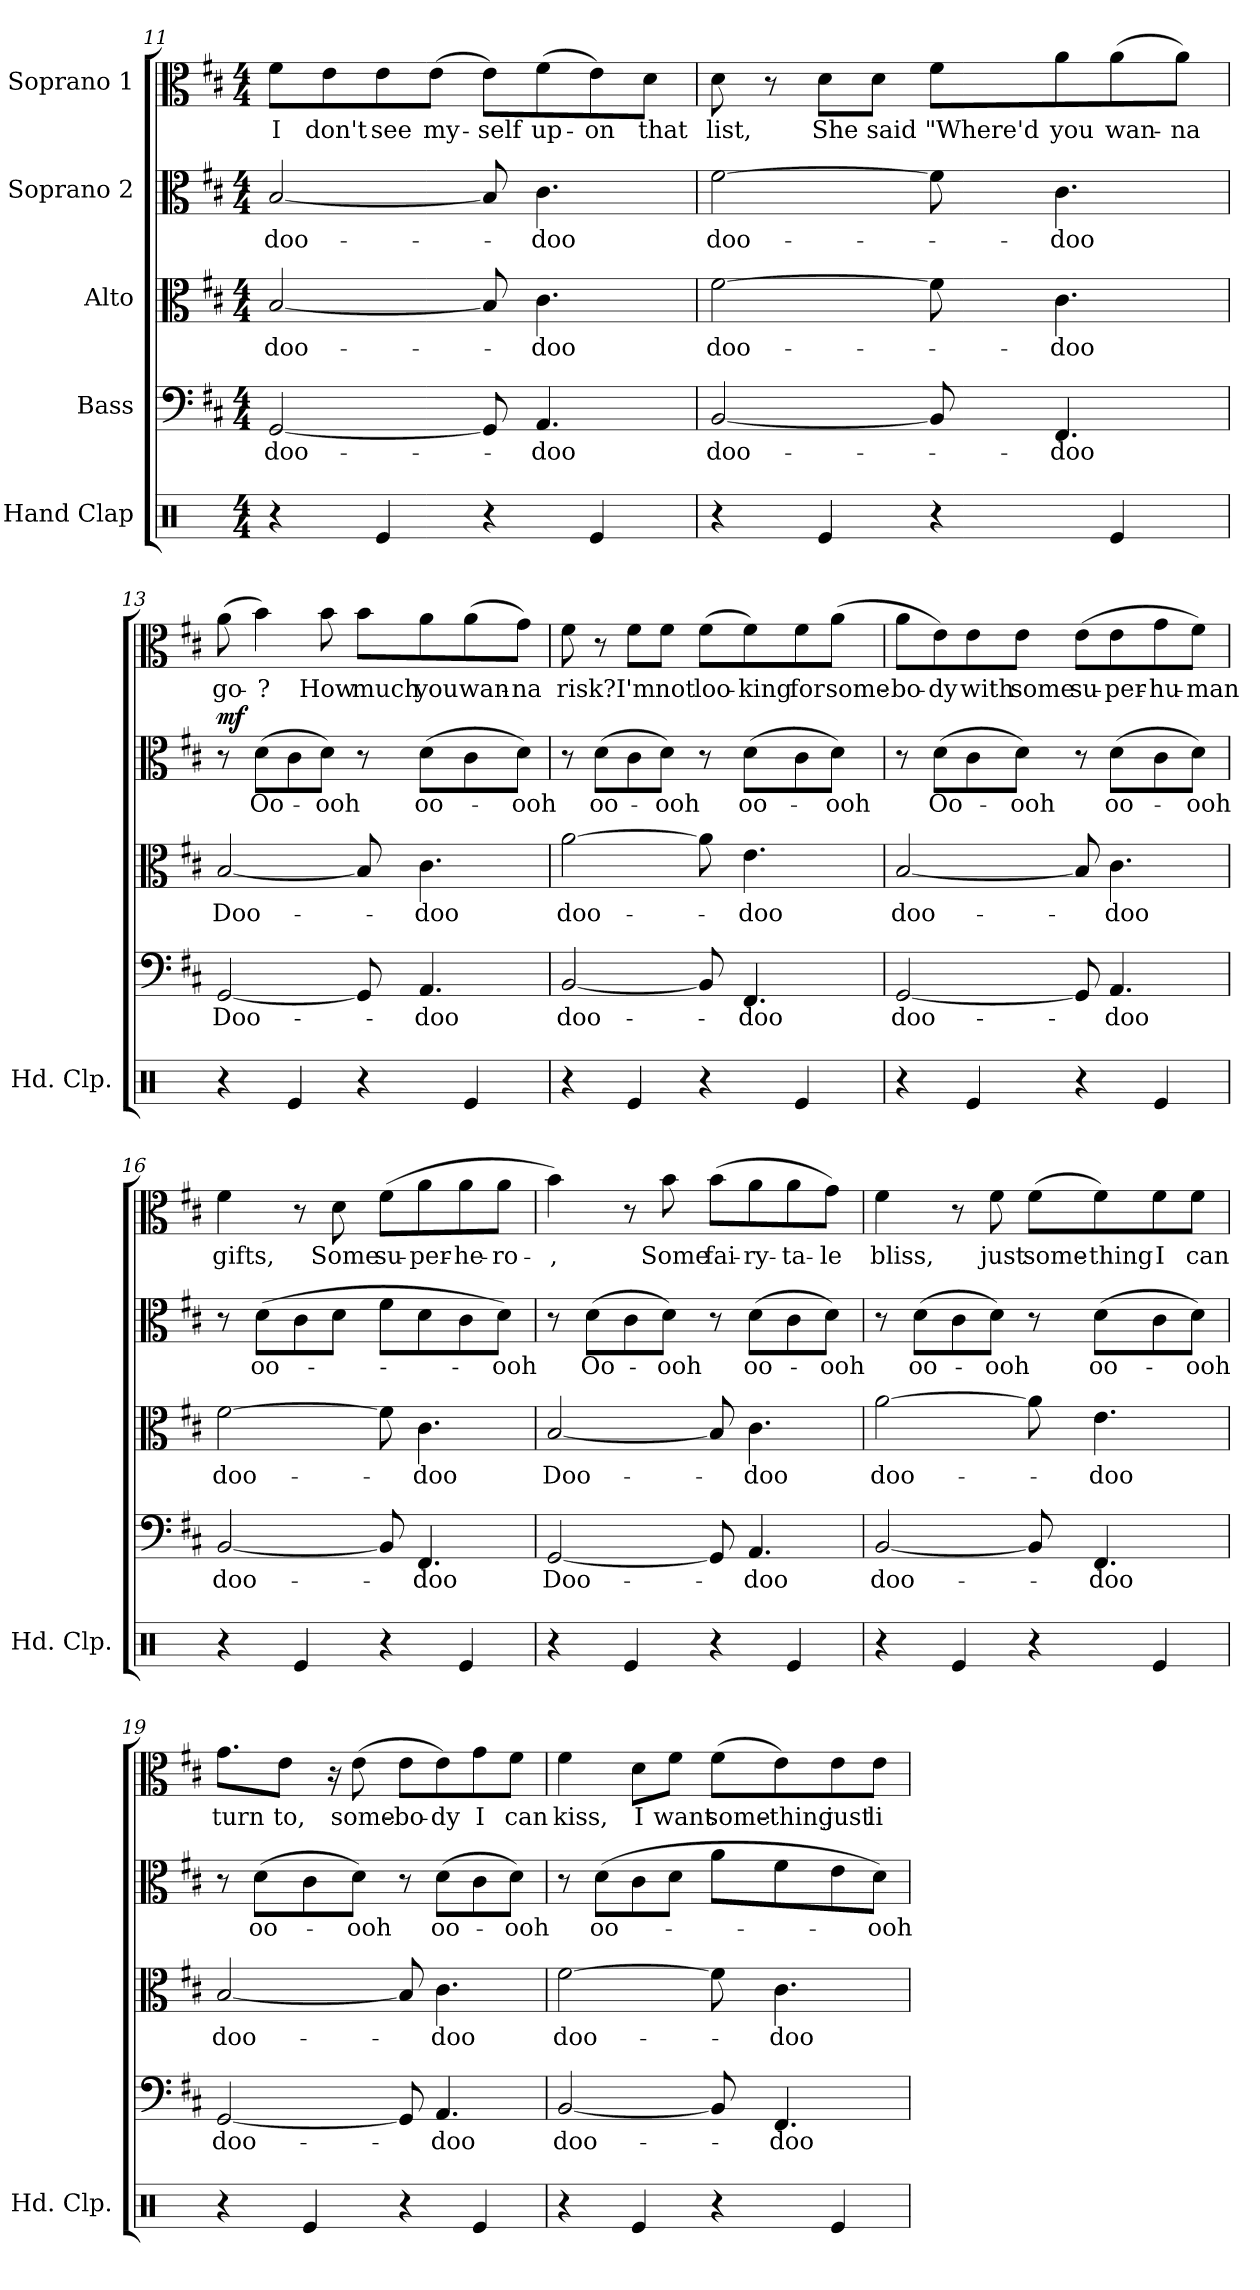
**kern	**kern	**text	**kern	**text	**kern	**text	**dynam	**kern	**text
*part5	*part4	*part4	*part3	*part3	*part2	*part2	*part2	*part1	*part1
*staff5	*staff4	*staff4	*staff3	*staff3	*staff2	*staff2	*staff2	*staff1	*staff1
*I"Hand Clap	*I"Bass	*	*I"Alto	*	*I"Soprano 2	*	*	*I"Soprano 1	*
*I'Hd. Clp.	*	*	*	*	*	*	*	*	*
*clefX	*clefF4	*	*clefC3	*	*clefC3	*	*	*clefC3	*
*k[]	*k[f#c#]	*	*k[f#c#]	*	*k[f#c#]	*	*	*k[f#c#]	*
*M4/4	*M4/4	*	*M4/4	*	*M4/4	*	*	*M4/4	*
=11	=11	=11	=11	=11	=11	=11	=11	=11	=11
!	!	!LO:LY:b	!	!LO:LY:b	!	!LO:LY:b	!	!	!LO:LY:b
4r	[2GG/	doo-	[2B/	doo-	[2B/	doo-	.	8f#\L	I
!	!	!	!	!	!	!	!	!	!LO:LY:b
.	.	.	.	.	.	.	.	8e\	don't
!	!	!	!	!	!	!	!	!	!LO:LY:b
4Re/	.	.	.	.	.	.	.	8e\	see
!	!	!	!	!	!	!	!	!	!LO:LY:b
.	.	.	.	.	.	.	.	(>8e\J	my-
!	!	!	!	!	!	!	!	!	!LO:LY:b
4r	8GG/]	.	8B/]	.	8B/]	.	.	8e\L)	-self
!	!	!LO:LY:b	!	!LO:LY:b	!	!LO:LY:b	!	!	!LO:LY:b
.	4.AA/	doo	4.c#\	doo	4.c#\	doo	.	(>8f#\	up-
!	!	!	!	!	!	!	!	!	!LO:LY:b
4Re/	.	.	.	.	.	.	.	8e\)	-on
!	!	!	!	!	!	!	!	!	!LO:LY:b
.	.	.	.	.	.	.	.	8d\J	that
!!LO:LB:g=z
=12	=12	=12	=12	=12	=12	=12	=12	=12	=12
!	!	!LO:LY:b	!	!LO:LY:b	!	!LO:LY:b	!	!	!LO:LY:b
4r	[2BB/	doo-	[2f#\	doo-	[2f#\	doo-	.	8d\	list,
.	.	.	.	.	.	.	.	8r	.
!	!	!	!	!	!	!	!	!	!LO:LY:b
4Re/	.	.	.	.	.	.	.	8d\L	She
!	!	!	!	!	!	!	!	!	!LO:LY:b
.	.	.	.	.	.	.	.	8d\J	said
!	!	!	!	!	!	!	!	!	!LO:LY:b
4r	8BB/]	.	8f#\]	.	8f#\]	.	.	8f#\L	"Where'd
!	!	!LO:LY:b	!	!LO:LY:b	!	!LO:LY:b	!	!	!LO:LY:b
.	4.FF#/	doo	4.c#\	doo	4.c#\	doo	.	8a\	you
!	!	!	!	!	!	!	!	!	!LO:LY:b
4Re/	.	.	.	.	.	.	.	(>8a\	wan-
!	!	!	!	!	!	!	!	!	!LO:LY:b
.	.	.	.	.	.	.	.	8a\J)	-na
=13	=13	=13	=13	=13	=13	=13	=13	=13	=13
!	!	!LO:LY:b	!	!LO:LY:b	!	!	!LO:DY:b	!	!LO:LY:b
4r	[2GG/	Doo-	[2B/	Doo-	8r	.	mf	(>8a\	go-
!	!	!	!	!	!	!LO:LY:b	!	!	!LO:LY:b
.	.	.	.	.	(>8d\L	Oo-	.	4b\)	-?
4Re/	.	.	.	.	8c#\	.	.	.	.
!	!	!	!	!	!	!LO:LY:b	!	!	!LO:LY:b
.	.	.	.	.	8d\J)	-ooh	.	8b\	How
!	!	!	!	!	!	!	!	!	!LO:LY:b
4r	8GG/]	.	8B/]	.	8r	.	.	8b\L	much
!	!	!LO:LY:b	!	!LO:LY:b	!	!LO:LY:b	!	!	!LO:LY:b
.	4.AA/	doo	4.c#\	doo	(>8d\L	oo-	.	8a\	you
!	!	!	!	!	!	!	!	!	!LO:LY:b
4Re/	.	.	.	.	8c#\	.	.	(>8a\	wan-
!	!	!	!	!	!	!LO:LY:b	!	!	!LO:LY:b
.	.	.	.	.	8d\J)	-ooh	.	8g\J)	-na
!!LO:PB:g=z
=14	=14	=14	=14	=14	=14	=14	=14	=14	=14
!	!	!LO:LY:b	!	!LO:LY:b	!	!	!	!	!LO:LY:b
4r	[2BB/	doo-	[2a\	doo-	8r	.	.	8f#\	risk?
!	!	!	!	!	!	!LO:LY:b	!	!	!
.	.	.	.	.	(>8d\L	oo-	.	8r	.
!	!	!	!	!	!	!	!	!	!LO:LY:b
4Re/	.	.	.	.	8c#\	.	.	8f#\L	I'm
!	!	!	!	!	!	!LO:LY:b	!	!	!LO:LY:b
.	.	.	.	.	8d\J)	-ooh	.	8f#\J	not
!	!	!	!	!	!	!	!	!	!LO:LY:b
4r	8BB/]	.	8a\]	.	8r	.	.	(>8f#\L	loo-
!	!	!LO:LY:b	!	!LO:LY:b	!	!LO:LY:b	!	!	!LO:LY:b
.	4.FF#/	doo	4.e\	doo	(>8d\L	oo-	.	8f#\)	-king
!	!	!	!	!	!	!	!	!	!LO:LY:b
4Re/	.	.	.	.	8c#\	.	.	8f#\	for
!	!	!	!	!	!	!LO:LY:b	!	!	!LO:LY:b
.	.	.	.	.	8d\J)	-ooh	.	(>8a\J	some-
=15	=15	=15	=15	=15	=15	=15	=15	=15	=15
!	!	!LO:LY:b	!	!LO:LY:b	!	!	!	!	!LO:LY:b
4r	[2GG/	doo-	[2B/	doo-	8r	.	.	8a\L	-bo-
!	!	!	!	!	!	!LO:LY:b	!	!	!LO:LY:b
.	.	.	.	.	(>8d\L	Oo-	.	8e\)	-dy
!	!	!	!	!	!	!	!	!	!LO:LY:b
4Re/	.	.	.	.	8c#\	.	.	8e\	with
!	!	!	!	!	!	!LO:LY:b	!	!	!LO:LY:b
.	.	.	.	.	8d\J)	-ooh	.	8e\J	some
!	!	!	!	!	!	!	!	!	!LO:LY:b
4r	8GG/]	.	8B/]	.	8r	.	.	(>8e\L	su-
!	!	!LO:LY:b	!	!LO:LY:b	!	!LO:LY:b	!	!	!LO:LY:b
.	4.AA/	doo	4.c#\	doo	(>8d\L	oo-	.	8e\	-per-
!	!	!	!	!	!	!	!	!	!LO:LY:b
4Re/	.	.	.	.	8c#\	.	.	8g\	-hu-
!	!	!	!	!	!	!LO:LY:b	!	!	!LO:LY:b
.	.	.	.	.	8d\J)	-ooh	.	8f#\J)	-man
=16	=16	=16	=16	=16	=16	=16	=16	=16	=16
!	!	!LO:LY:b	!	!LO:LY:b	!	!	!	!	!LO:LY:b
4r	[2BB/	doo-	[2f#\	doo-	8r	.	.	4f#\	gifts,
!	!	!	!	!	!	!LO:LY:b	!	!	!
.	.	.	.	.	(>8d\L	oo-	.	.	.
4Re/	.	.	.	.	8c#\	.	.	8r	.
!	!	!	!	!	!	!	!	!	!LO:LY:b
.	.	.	.	.	8d\J	.	.	8d\	Some
!	!	!	!	!	!	!	!	!	!LO:LY:b
4r	8BB/]	.	8f#\]	.	8f#\L	.	.	(>8f#\L	su-
!	!	!LO:LY:b	!	!LO:LY:b	!	!	!	!	!LO:LY:b
.	4.FF#/	doo	4.c#\	doo	8d\	.	.	8a\	-per-
!	!	!	!	!	!	!	!	!	!LO:LY:b
4Re/	.	.	.	.	8c#\	.	.	8a\	-he-
!	!	!	!	!	!	!LO:LY:b	!	!	!LO:LY:b
.	.	.	.	.	8d\J)	-ooh	.	8a\J	-ro-
!!LO:LB:g=z
=17	=17	=17	=17	=17	=17	=17	=17	=17	=17
!	!	!LO:LY:b	!	!LO:LY:b	!	!	!	!	!LO:LY:b
4r	[2GG/	Doo-	[2B/	Doo-	8r	.	.	4b\)	-,
!	!	!	!	!	!	!LO:LY:b	!	!	!
.	.	.	.	.	(>8d\L	Oo-	.	.	.
4Re/	.	.	.	.	8c#\	.	.	8r	.
!	!	!	!	!	!	!LO:LY:b	!	!	!LO:LY:b
.	.	.	.	.	8d\J)	ooh	.	8b\	Some
!	!	!	!	!	!	!	!	!	!LO:LY:b
4r	8GG/]	.	8B/]	.	8r	.	.	(>8b\L	fai-
!	!	!LO:LY:b	!	!LO:LY:b	!	!LO:LY:b	!	!	!LO:LY:b
.	4.AA/	doo	4.c#\	doo	(>8d\L	oo-	.	8a\	-ry-
!	!	!	!	!	!	!	!	!	!LO:LY:b
4Re/	.	.	.	.	8c#\	.	.	8a\	-ta-
!	!	!	!	!	!	!LO:LY:b	!	!	!LO:LY:b
.	.	.	.	.	8d\J)	ooh	.	8g\J)	-le
=18	=18	=18	=18	=18	=18	=18	=18	=18	=18
!	!	!LO:LY:b	!	!LO:LY:b	!	!	!	!	!LO:LY:b
4r	[2BB/	doo-	[2a\	doo-	8r	.	.	4f#\	bliss,
!	!	!	!	!	!	!LO:LY:b	!	!	!
.	.	.	.	.	(>8d\L	oo-	.	.	.
4Re/	.	.	.	.	8c#\	.	.	8r	.
!	!	!	!	!	!	!LO:LY:b	!	!	!LO:LY:b
.	.	.	.	.	8d\J)	ooh	.	8f#\	just
!	!	!	!	!	!	!	!	!	!LO:LY:b
4r	8BB/]	.	8a\]	.	8r	.	.	(>8f#\L	some-
!	!	!LO:LY:b	!	!LO:LY:b	!	!LO:LY:b	!	!	!LO:LY:b
.	4.FF#/	doo	4.e\	doo	(>8d\L	oo-	.	8f#\)	-thing
!	!	!	!	!	!	!	!	!	!LO:LY:b
4Re/	.	.	.	.	8c#\	.	.	8f#\	I
!	!	!	!	!	!	!LO:LY:b	!	!	!LO:LY:b
.	.	.	.	.	8d\J)	ooh	.	8f#\J	can
=19	=19	=19	=19	=19	=19	=19	=19	=19	=19
!	!	!LO:LY:b	!	!LO:LY:b	!	!	!	!	!LO:LY:b
4r	[2GG/	doo-	[2B/	doo-	8r	.	.	8.g\L	turn
!	!	!	!	!	!	!LO:LY:b	!	!	!
.	.	.	.	.	(>8d\L	oo-	.	.	.
!	!	!	!	!	!	!	!	!	!LO:LY:b
.	.	.	.	.	.	.	.	8e\J	to,
4Re/	.	.	.	.	8c#\	.	.	.	.
.	.	.	.	.	.	.	.	16r	.
!	!	!	!	!	!	!LO:LY:b	!	!	!LO:LY:b
.	.	.	.	.	8d\J)	ooh	.	(>8e\	some-
!	!	!	!	!	!	!	!	!	!LO:LY:b
4r	8GG/]	.	8B/]	.	8r	.	.	8e\L	-bo-
!	!	!LO:LY:b	!	!LO:LY:b	!	!LO:LY:b	!	!	!LO:LY:b
.	4.AA/	doo	4.c#\	doo	(>8d\L	oo-	.	8e\)	-dy
!	!	!	!	!	!	!	!	!	!LO:LY:b
4Re/	.	.	.	.	8c#\	.	.	8g\	I
!	!	!	!	!	!	!LO:LY:b	!	!	!LO:LY:b
.	.	.	.	.	8d\J)	ooh	.	8f#\J	can
!!LO:PB:g=z
=20	=20	=20	=20	=20	=20	=20	=20	=20	=20
!	!	!LO:LY:b	!	!LO:LY:b	!	!	!	!	!LO:LY:b
4r	[2BB/	doo-	[2f#\	doo-	8r	.	.	4f#\	kiss,
!	!	!	!	!	!	!LO:LY:b	!	!	!
.	.	.	.	.	(>8d\L	oo-	.	.	.
!	!	!	!	!	!	!	!	!	!LO:LY:b
4Re/	.	.	.	.	8c#\	.	.	8d\L	I
!	!	!	!	!	!	!	!	!	!LO:LY:b
.	.	.	.	.	8d\J	.	.	8f#\J	want
!	!	!	!	!	!	!	!	!	!LO:LY:b
4r	8BB/]	.	8f#\]	.	8a\L	.	.	(>8f#\L	some-
!	!	!LO:LY:b	!	!LO:LY:b	!	!	!	!	!LO:LY:b
.	4.FF#/	doo	4.c#\	doo	8f#\	.	.	8e\)	-thing
!	!	!	!	!	!	!	!	!	!LO:LY:b
4Re/	.	.	.	.	8e\	.	.	8e\	just
!	!	!	!	!	!	!LO:LY:b	!	!	!LO:LY:b
.	.	.	.	.	8d\J)	ooh	.	8e\J	li-
=	=	=	=	=	=	=	=	=	=
*-	*-	*-	*-	*-	*-	*-	*-	*-	*-
